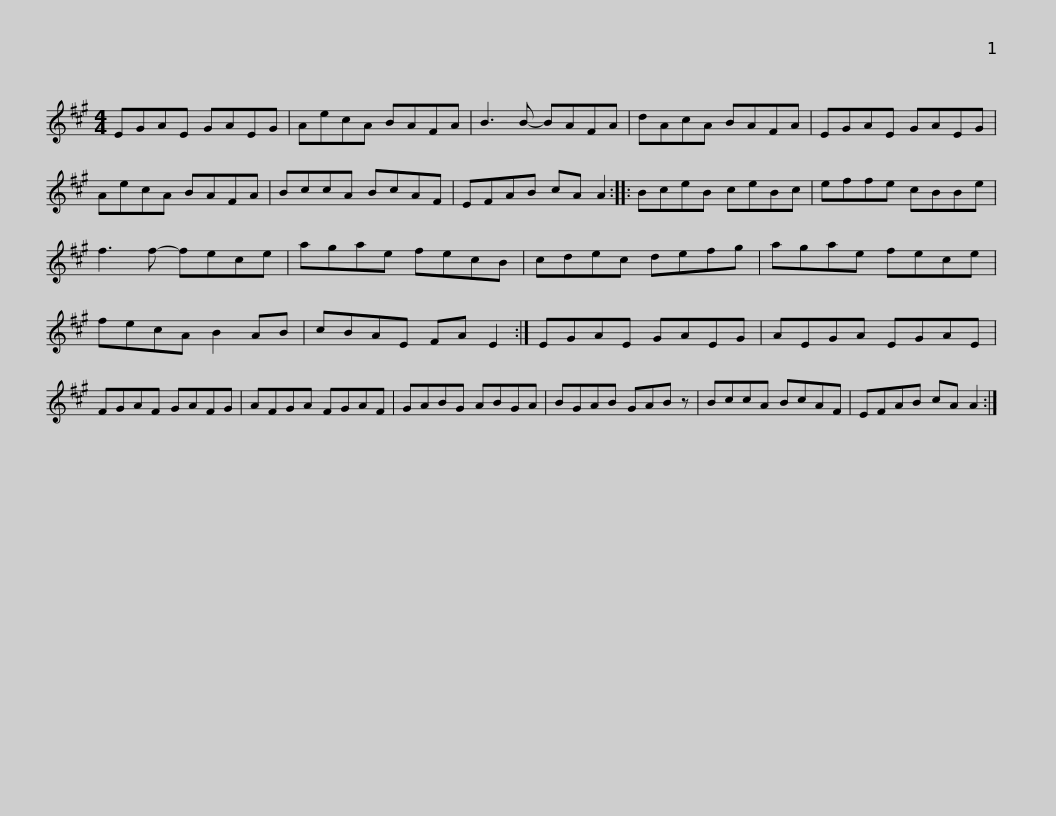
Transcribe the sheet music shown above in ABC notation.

X:1
L:1/8
M:4/4
I:linebreak $
K:A
V:1 treble
V:1
 EGAE GAEG | AecA BAFA | B3 B- BAFA | dAcA BAFA | EGAE GAEG |$ %5
 AecA BAFA | BccA BcAF | EFAB cA A2 :: BceB ceBc | effe cBBe |$ %10
 f3 f- fece | agae fecB | cdec defg | agae fece | fecA B2 AB |$ %15
 cBAE FA E2 :|$ EGAE GAEG | AEGA EGAE | FGAF GAFG | AFGA FGAF | %20
 GABG ABGA |$ BGAB GAB z | BccA BcAF | EFAB cA A2 :| %24
